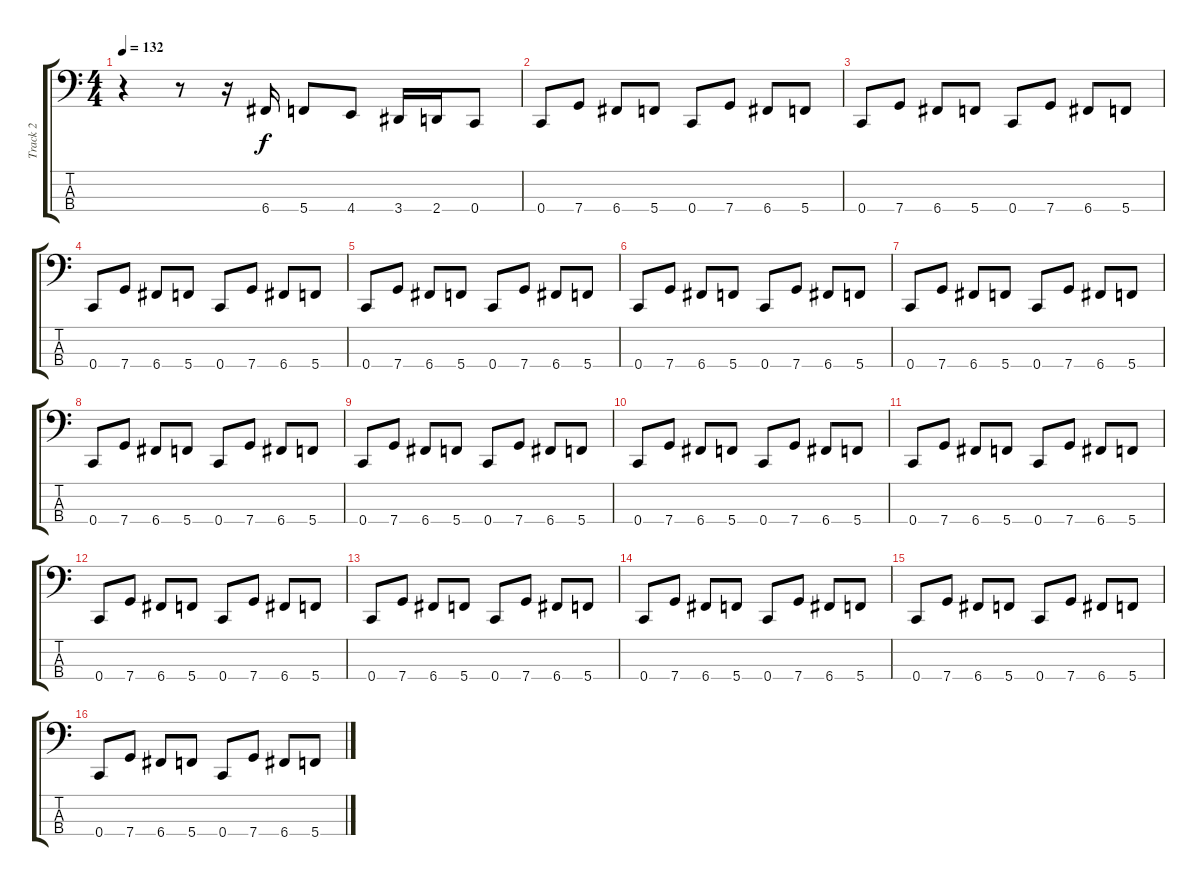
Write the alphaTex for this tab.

\track ("Track 2" "Track 2") {instrument electricbassfinger}
\staff {score tabs}
\tuning (F2 C2 G1 C1) {hide}
\ts (4 4)
\tempo 132
\clef f4
\ks c
r.4{dy f instrument electricbassfinger} r.8 r.16 6.4.16 5.4.8 4.4.8 3.4.16 2.4.16 0.4.8 |
0.4.8 7.4.8 6.4.8 5.4.8 0.4.8 7.4.8 6.4.8 5.4.8 |
0.4.8 7.4.8 6.4.8 5.4.8 0.4.8 7.4.8 6.4.8 5.4.8 |
0.4.8 7.4.8 6.4.8 5.4.8 0.4.8 7.4.8 6.4.8 5.4.8 |
0.4.8 7.4.8 6.4.8 5.4.8 0.4.8 7.4.8 6.4.8 5.4.8 |
0.4.8 7.4.8 6.4.8 5.4.8 0.4.8 7.4.8 6.4.8 5.4.8 |
0.4.8 7.4.8 6.4.8 5.4.8 0.4.8 7.4.8 6.4.8 5.4.8 |
0.4.8 7.4.8 6.4.8 5.4.8 0.4.8 7.4.8 6.4.8 5.4.8 |
0.4.8 7.4.8 6.4.8 5.4.8 0.4.8 7.4.8 6.4.8 5.4.8 |
0.4.8 7.4.8 6.4.8 5.4.8 0.4.8 7.4.8 6.4.8 5.4.8 |
0.4.8 7.4.8 6.4.8 5.4.8 0.4.8 7.4.8 6.4.8 5.4.8 |
0.4.8 7.4.8 6.4.8 5.4.8 0.4.8 7.4.8 6.4.8 5.4.8 |
0.4.8 7.4.8 6.4.8 5.4.8 0.4.8 7.4.8 6.4.8 5.4.8 |
0.4.8 7.4.8 6.4.8 5.4.8 0.4.8 7.4.8 6.4.8 5.4.8 |
0.4.8 7.4.8 6.4.8 5.4.8 0.4.8 7.4.8 6.4.8 5.4.8 |
0.4.8 7.4.8 6.4.8 5.4.8 0.4.8 7.4.8 6.4.8 5.4.8
